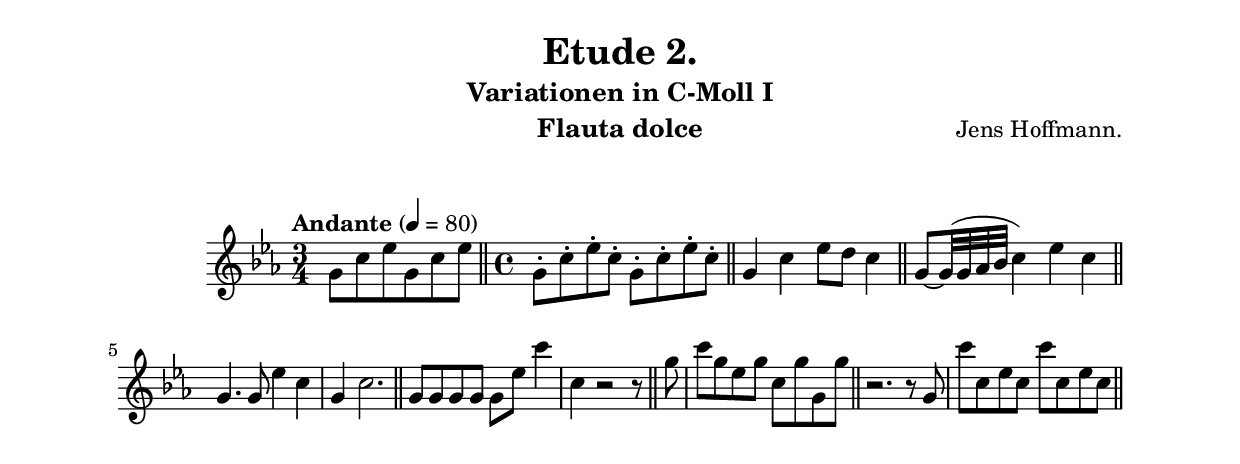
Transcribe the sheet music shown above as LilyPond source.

%
% Etude 1
%
\version "2.18.2"


\include "articulate.ly"


\header {
    title = "Etude 2."
    composer = "Jens Hoffmann."
    % dedication = "Dedication"
    subtitle = "Variationen in C-Moll I"
    % subsubtitle = "Subsubtitle"
      % The following fields are evenly spread on one line
      % the field "instrument" also appears on following pages
    instrument = "Flauta dolce"
    % poet = "Poet"
      % The following fields are placed at opposite ends of the same line
    % meter = "Meter"
    % arranger = "Arranger"
      % The following fields are centered at the bottom
    % tagline = "tagline goes at the bottom of the last page"
    % copyright = "copyright goes at the bottom of the first page"
}


\paper {
    top-margin = 2\cm
    left-margin = 2\cm
    right-margin = 2\cm
    between-system-space = 1.5\cm
    between-system-padding = #1
    ragged-bottom=##f
    % ragged-last-bottom=##f
    % ragged-right = ##f
    markup-markup-spacing.minimum-distance = 1.5\cm
    markup-system-spacing.minimum-distance = 0.5\cm
    % system-system-spacing.minimum-distance = 1.4\cm
}


melody = \relative c' {
    \set Staff.midiInstrument = #"flute"
    \time 3/4
    \key c \minor
    \tempo "Andante" 4 = 80
    g'8 c es g, c es \bar "||"
    \time 4/4
    g,8\staccato c\staccato es\staccato c\staccato
    g\staccato c\staccato es\staccato c\staccato \bar "||"
    g4 c es8 d c4 \bar "||"
    % \tempo "Allegro" 4 = 120
    g8~g32 (g32 as bes c4) es c \bar "||"
    g4. g8 es'4 c g c2. \bar "||"
    g8 g g g g es' c'4 c,4 r2 r8 \bar "||"
    g'8 c g es g c, g' g, g' \bar "||"
    r2. r8 g,8 c' c, es c c' c, es c \bar "||"
}

structure = {
    \new Staff = "flute"
    <<
    \set Staff.midiInstrument = #"flute"
    \context Voice = "melody" \melody
    >>
}

\score {
    \structure
    \layout {
    }
    \header {
        piece = " "
    }
}

\score {
    \articulate \structure
    \midi {
    }
}

